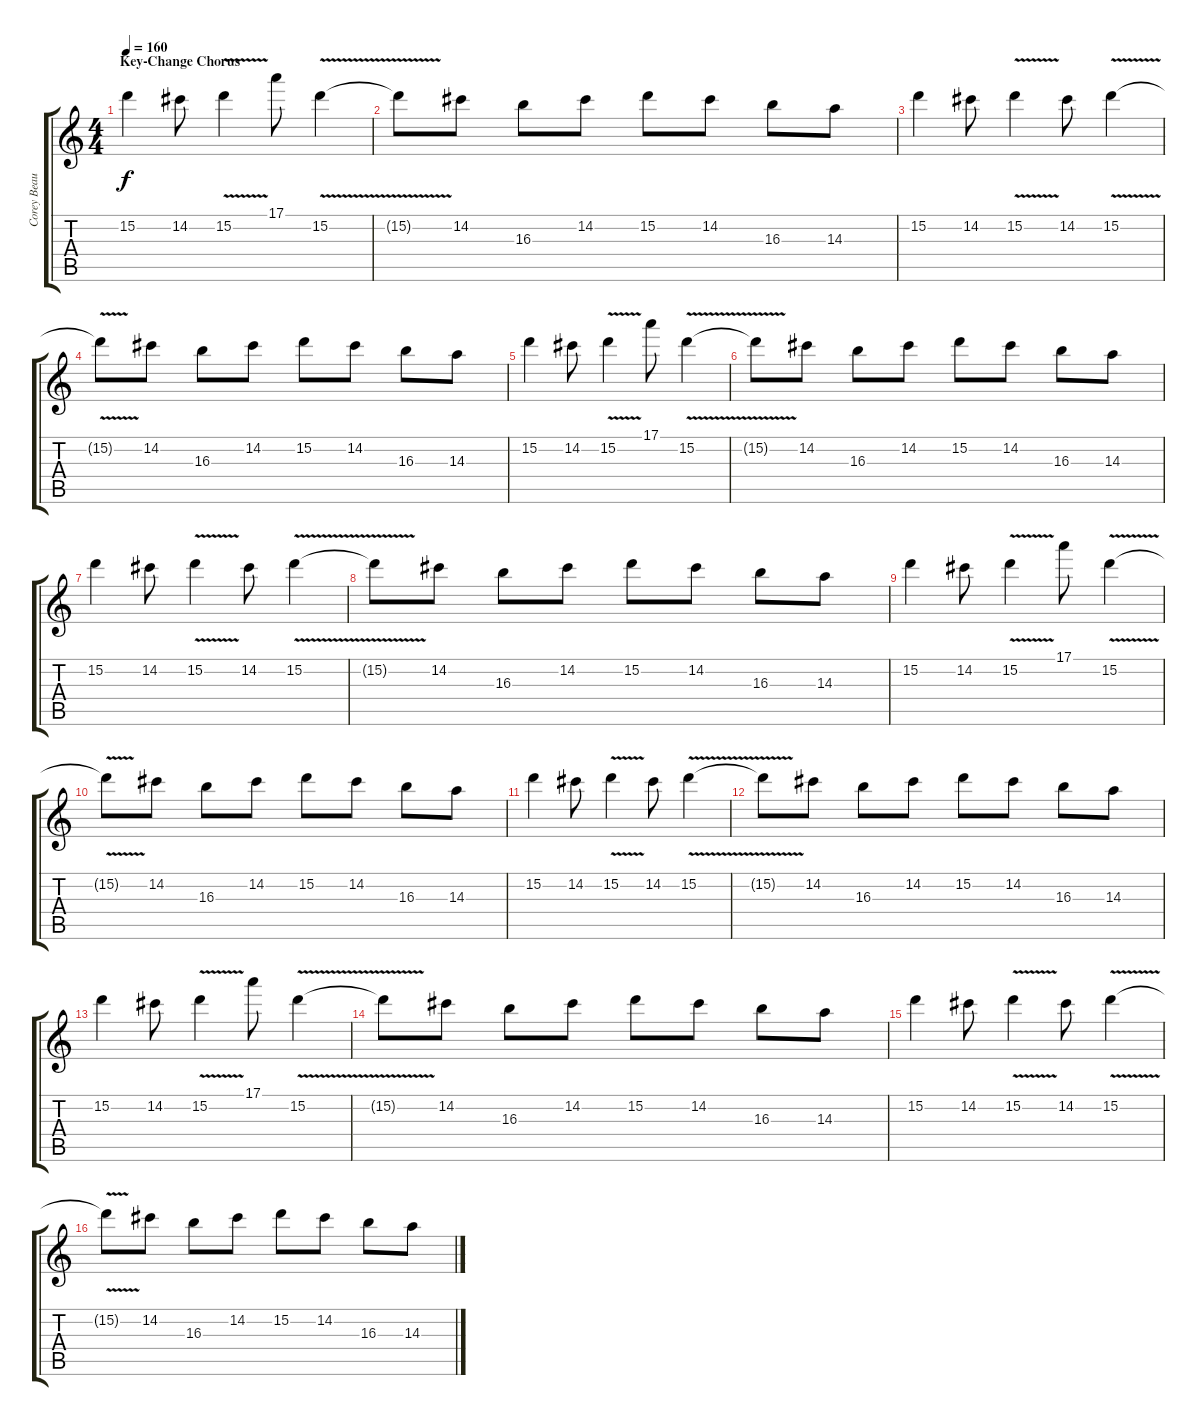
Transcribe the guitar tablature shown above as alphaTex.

\track ("Corey Beaulieu" "Corey Beau") {instrument distortionguitar}
\staff {score tabs}
\tuning (E4 B3 G3 D3 A2 D2) {hide}
\ts (4 4)
\section ("" "Key-Change Chorus")
\tempo 160
\clef g2
\ks c
15.2.4{dy f} 14.2.8 15.2{v}.4 17.1.8 15.2{v}.4 |
15.2{t}.8 14.2.8 16.3.8 14.2.8 15.2.8 14.2.8 16.3.8 14.3.8 |
15.2.4 14.2.8 15.2{v}.4 14.2.8 15.2{v}.4 |
15.2{t}.8 14.2.8 16.3.8 14.2.8 15.2.8 14.2.8 16.3.8 14.3.8 |
15.2.4 14.2.8 15.2{v}.4 17.1.8 15.2{v}.4 |
15.2{t}.8 14.2.8 16.3.8 14.2.8 15.2.8 14.2.8 16.3.8 14.3.8 |
15.2.4 14.2.8 15.2{v}.4 14.2.8 15.2{v}.4 |
15.2{t}.8 14.2.8 16.3.8 14.2.8 15.2.8 14.2.8 16.3.8 14.3.8 |
15.2.4 14.2.8 15.2{v}.4 17.1.8 15.2{v}.4 |
15.2{t}.8 14.2.8 16.3.8 14.2.8 15.2.8 14.2.8 16.3.8 14.3.8 |
15.2.4 14.2.8 15.2{v}.4 14.2.8 15.2{v}.4 |
15.2{t}.8 14.2.8 16.3.8 14.2.8 15.2.8 14.2.8 16.3.8 14.3.8 |
15.2.4 14.2.8 15.2{v}.4 17.1.8 15.2{v}.4 |
15.2{t}.8 14.2.8 16.3.8 14.2.8 15.2.8 14.2.8 16.3.8 14.3.8 |
15.2.4 14.2.8 15.2{v}.4 14.2.8 15.2{v}.4 |
15.2{t}.8 14.2.8 16.3.8 14.2.8 15.2.8 14.2.8 16.3.8 14.3.8
